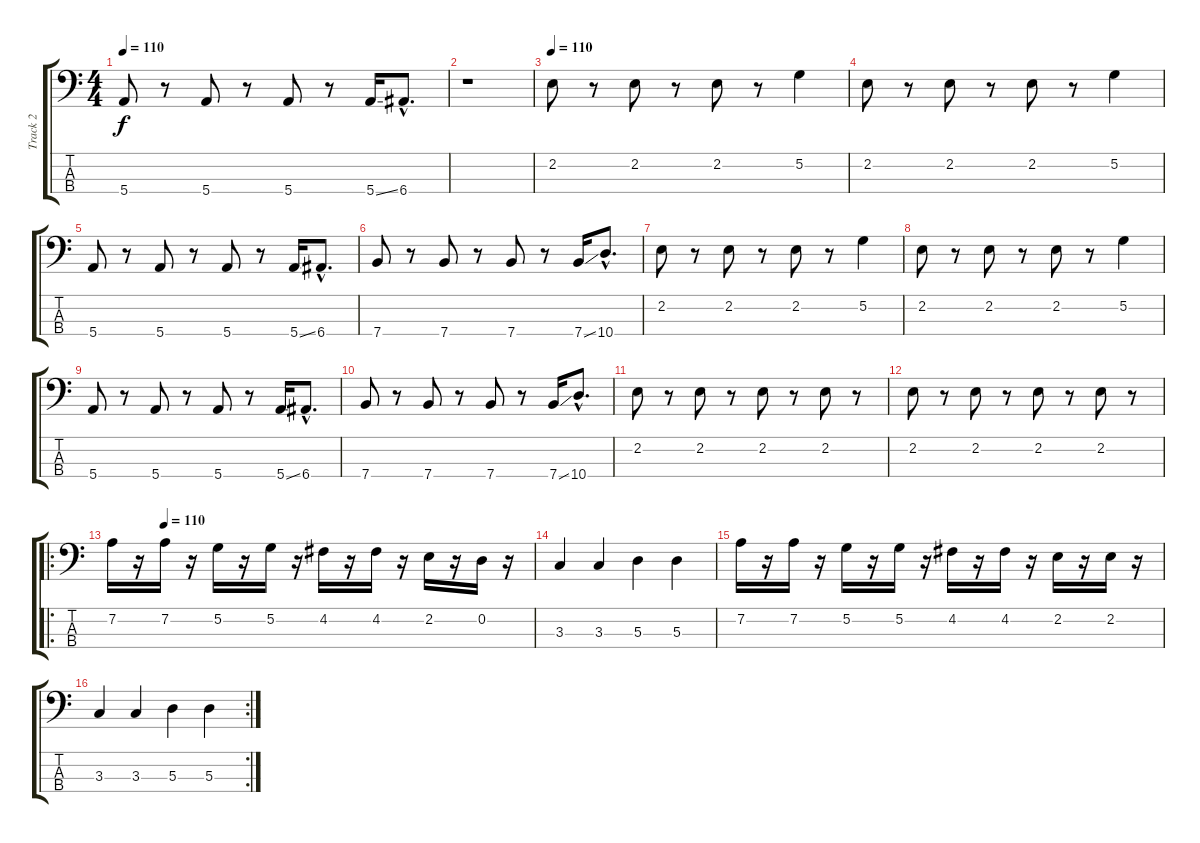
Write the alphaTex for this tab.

\track ("Track 2" "Track 2") {instrument electricbassfinger}
\staff {score tabs}
\tuning (G2 D2 A1 E1) {hide}
\ts (4 4)
\tempo 110
\clef f4
\ks c
5.4.8{dy f} r.8 5.4.8 r.8 5.4.8 r.8 5.4{ss}.16 6.4{hac}.8{d} |
r.1 |
\tempo 110
2.2.8 r.8 2.2.8 r.8 2.2.8 r.8 5.2.4 |
2.2.8 r.8 2.2.8 r.8 2.2.8 r.8 5.2.4 |
5.4.8 r.8 5.4.8 r.8 5.4.8 r.8 5.4{ss}.16 6.4{hac}.8{d} |
7.4.8 r.8 7.4.8 r.8 7.4.8 r.8 7.4{ss}.16 10.4{hac}.8{d} |
2.2.8 r.8 2.2.8 r.8 2.2.8 r.8 5.2.4 |
2.2.8 r.8 2.2.8 r.8 2.2.8 r.8 5.2.4 |
5.4.8 r.8 5.4.8 r.8 5.4.8 r.8 5.4{ss}.16 6.4{hac}.8{d} |
7.4.8 r.8 7.4.8 r.8 7.4.8 r.8 7.4{ss}.16 10.4{hac}.8{d} |
2.2.8 r.8 2.2.8 r.8 2.2.8 r.8 2.2.8 r.8 |
2.2.8 r.8 2.2.8 r.8 2.2.8 r.8 2.2.8 r.8 |
\ro
\tempo (110 0.125)
7.2.16 r.16 7.2.16 r.16 5.2.16 r.16 5.2.16 r.16 4.2.16 r.16 4.2.16 r.16 2.2.16 r.16 0.2.16 r.16 |
3.3.4 3.3.4 5.3.4 5.3.4 |
7.2.16 r.16 7.2.16 r.16 5.2.16 r.16 5.2.16 r.16 4.2.16 r.16 4.2.16 r.16 2.2.16 r.16 2.2.16 r.16 |
\rc 2
3.3.4 3.3.4 5.3.4 5.3.4
